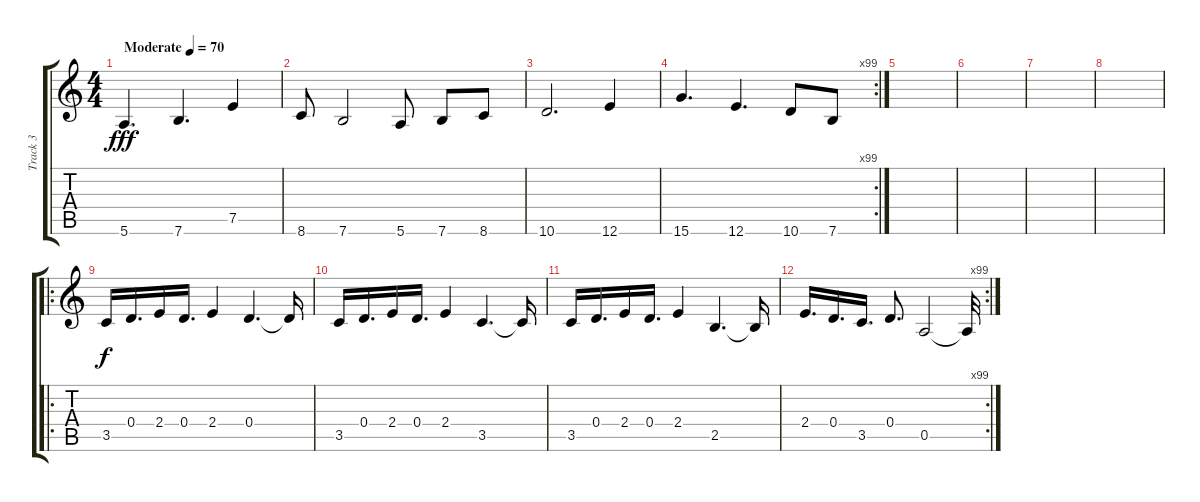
\track ("Track 3" "Track 3") {instrument fretlessbass}
\staff {score tabs}
\tuning (E4 B3 G3 D3 A2 E2) {hide}
\ts (4 4)
\tempo (70 "Moderate")
\clef g2
\ks c
5.6.4{d dy fff instrument fretlessbass} 7.6.4{d} 7.5.4 |
8.6.8 7.6.2 5.6.8 7.6.8 8.6.8 |
10.6.2{d} 12.6.4 |
\rc 99
15.6.4{d} 12.6.4{d} 10.6.8 7.6.8 |
|
|
|
|
\ro
3.5.16{dy f} 0.4.16{d} 2.4.16 0.4.16{d} 2.4.4 0.4.4{d} 0.4{t}.16 |
3.5.16 0.4.16{d} 2.4.16 0.4.16{d} 2.4.4 3.5.4{d} 3.5{t}.16 |
3.5.16 0.4.16{d} 2.4.16 0.4.16{d} 2.4.4 2.5.4{d} 2.5{t}.16 |
\rc 99
2.4.16{d} 0.4.16{d} 3.5.16{d} 0.4.8{d} 0.5.2 0.5{t}.32
